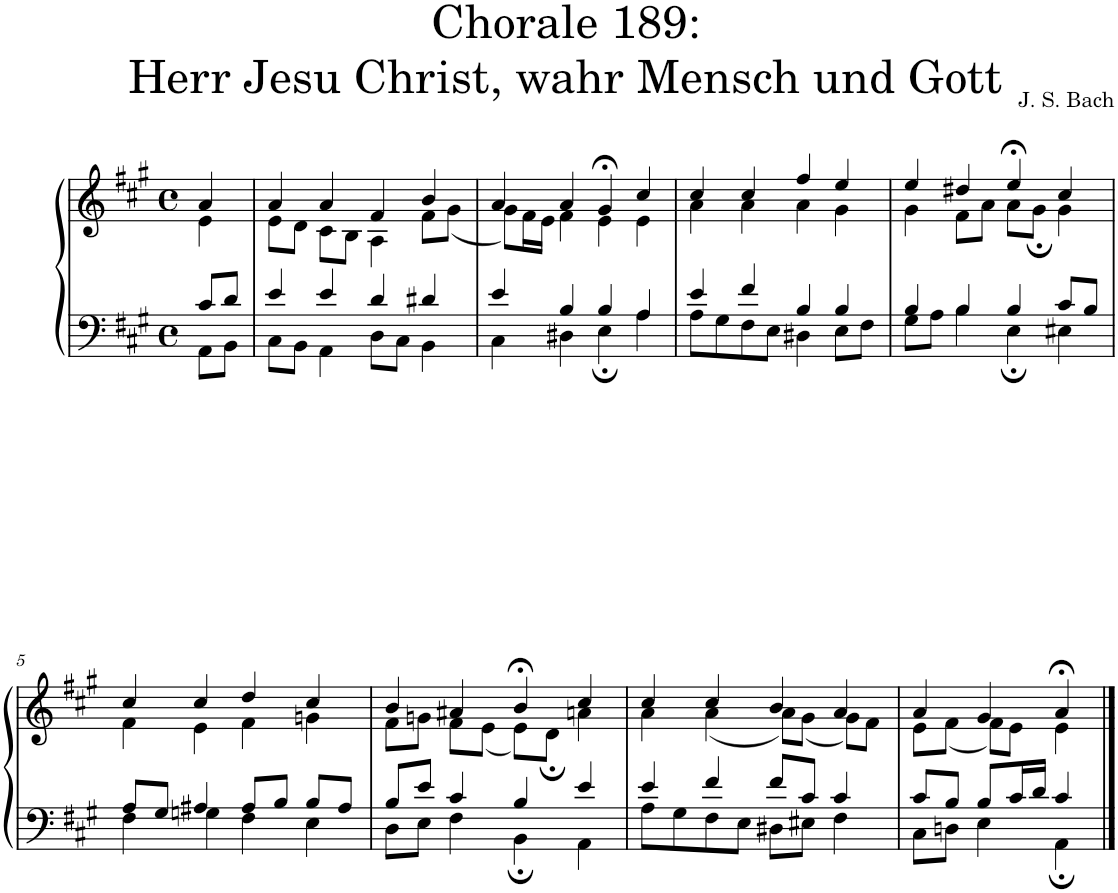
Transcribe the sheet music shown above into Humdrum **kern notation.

**kern	**kern
*part1	*part1
*staff2	*staff1
*I"S,A	*
*clefF4	*clefG2
*k[f#c#g#]	*k[f#c#g#]
*M4/4	*M4/4
*met(c)	*met(c)
=	=
*^	*^
8c#/L	8AA\L	4a/	4e\
8d/J	8BB\J	.	.
=1	=1	=1	=1
4e/	8C#\L	4a/	8e\L
.	8BB\J	.	8d\J
4e/	4AA\	4a/	8c#\L
.	.	.	8B\J
4d/	8D\L	4f#/	4A\
.	8C#\J	.	.
4d#X/	4BB\	4b/	8f#\L
.	.	.	(<8g#\J
=2	=2	=2	=2
4e/	4C#\	4a/	8g#\L)
.	.	.	16f#\L
.	.	.	16e\JJ
4B/	4D#X\	4a/	4f#\
4B/	4E;\	4g#;</	4e\
4A/	4A\	4cc#/	4e\
=3	=3	=3	=3
4e/	8A\L	4cc#/	4a\
.	8G#\	.	.
4f#/	8F#\	4cc#/	4a\
.	8E\J	.	.
4B/	4D#X\	4ff#/	4a\
4B/	8E\L	4ee/	4g#\
.	8F#\J	.	.
=4	=4	=4	=4
4B/	8G#\L	4ee/	4g#\
.	8A\J	.	.
4B/	4B\	4dd#X/	8f#\L
.	.	.	8a\J
4B/	4E;\	4ee;</	8a\L
.	.	.	8g#;\J
8c#/L	4E#X\	4cc#/	4g#\
8B/J	.	.	.
!!LO:LB:g=z	!!
=5	=5	=5	=5
8A/L	4F#\	4cc#/	4f#\
8G#/J	.	.	.
4A#X/	4Gn\	4cc#/	4e\
8A#/L	4F#\	4dd/	4f#\
8B/J	.	.	.
8B/L	4E\	4cc#/	4gn\
8A#/J	.	.	.
=6	=6	=6	=6
8B/L	8D\L	4b/	8f#\L
8e/J	8E\J	.	8gn\J
4c#/	4F#\	4a#X/	8f#\L
.	.	.	(<8e\J
4B/	4BB;\	4b;</	8e\L)
.	.	.	8d;\J
4e/	4AA\	4cc#/	4an\
=7	=7	=7	=7
4e/	8A\L	4cc#/	4a\
.	8G#\	.	.
4f#/	8F#\	4cc#/	(<4a\
.	8E\J	.	.
8f#/L	8D#X\L	4b/	8a\L)
8c#/J	8E#X\J	.	(<8g#\J
4c#/	4F#\	4a/	8g#\L)
.	.	.	8f#\J
=8	=8	=8	=8
8c#/L	8C#\L	4a/	8e\L
8B/J	8Dn\J	.	(<8f#\J
8B/L	4E\	4g#/	8f#\L)
16c#/L	.	.	8e\J
16d/JJ	.	.	.
4c#/	4AA;\	4a;</	4e\
*v	*v	*	*
*	*v	*v
==	==
*-	*-
